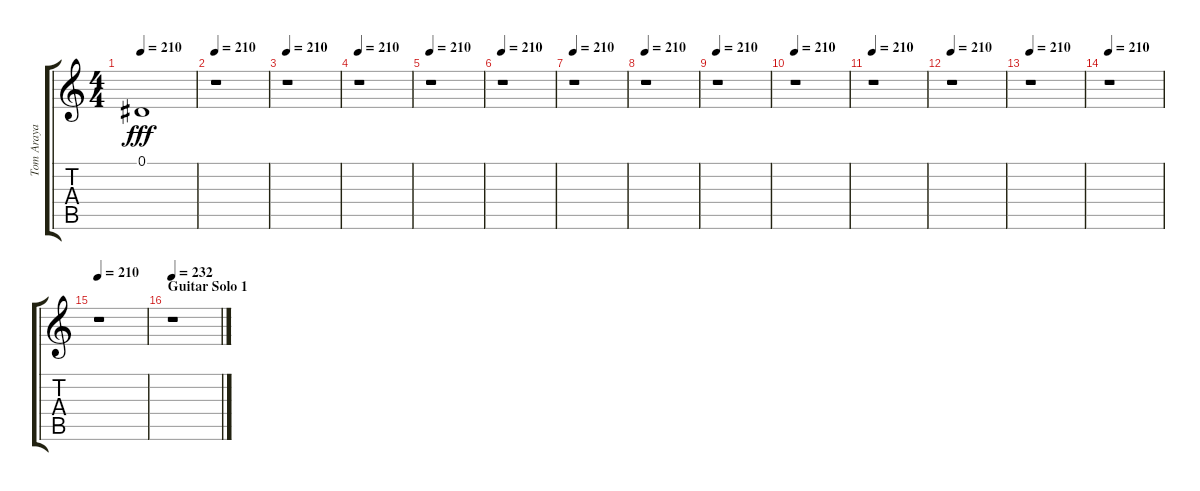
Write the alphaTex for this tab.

\track ("Tom Araya" "Tom Araya") {instrument gunshot}
\staff {score tabs}
\tuning (Eb4 Bb3 Gb3 Db3 Ab2 Eb2) {hide}
\ts (4 4)
\tempo 210
\clef g2
\ks c
0.1.1{dy fff} |
\tempo 210
r.1 |
\tempo 210
r.1 |
\tempo 210
r.1 |
\tempo 210
r.1 |
\tempo 210
r.1 |
\tempo 210
r.1 |
\tempo 210
r.1 |
\tempo 210
r.1 |
\tempo 210
r.1 |
\tempo 210
r.1 |
\tempo 210
r.1 |
\tempo 210
r.1 |
\tempo 210
r.1 |
\tempo 210
r.1 |
\section ("" "Guitar Solo 1")
\tempo 232
r.1
